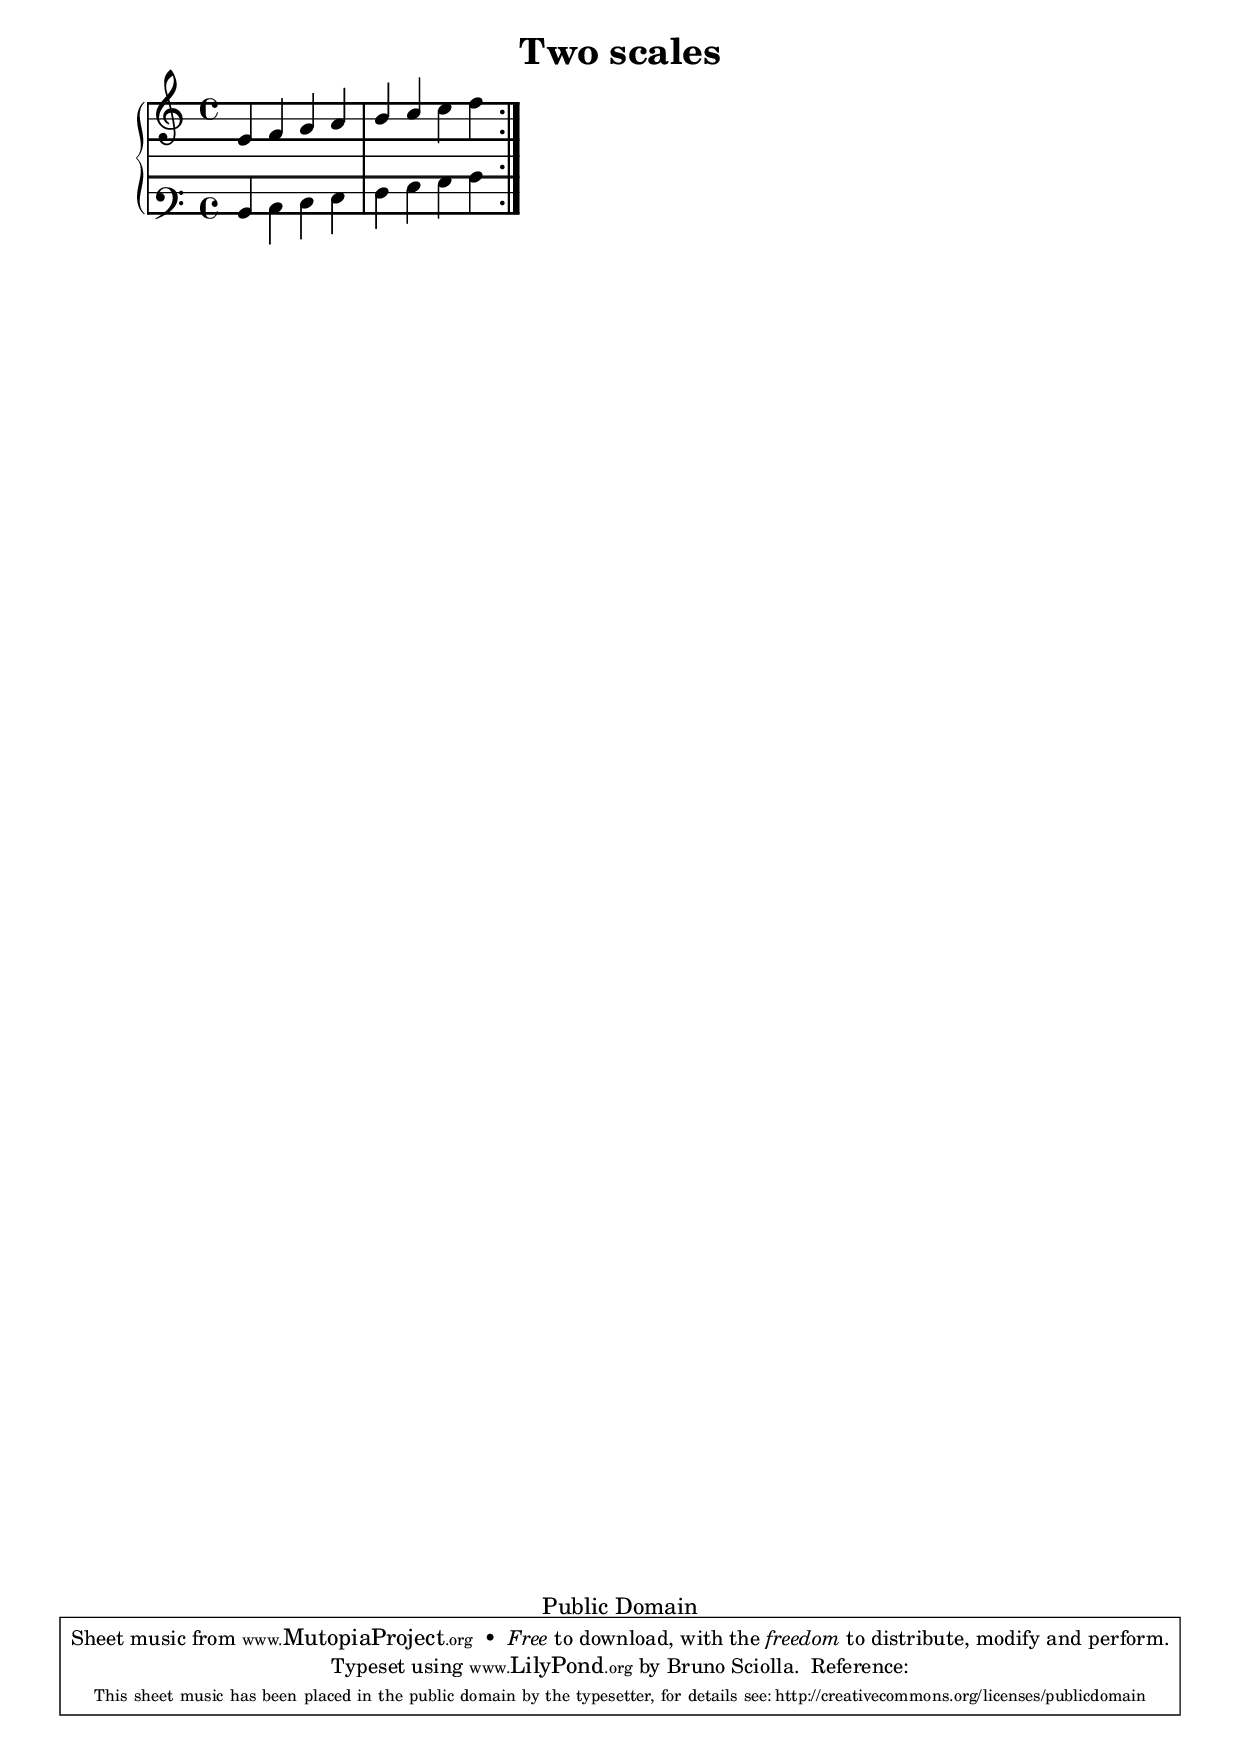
%/usr/bin/python

\header {
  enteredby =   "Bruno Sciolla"
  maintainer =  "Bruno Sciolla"
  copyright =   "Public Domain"
  filename =  ""
  title =   "Two scales"
  opus =  ""
  composer =  ""
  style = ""
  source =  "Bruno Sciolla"

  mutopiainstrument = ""
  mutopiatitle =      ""
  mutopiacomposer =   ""
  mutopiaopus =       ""
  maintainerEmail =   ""

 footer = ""
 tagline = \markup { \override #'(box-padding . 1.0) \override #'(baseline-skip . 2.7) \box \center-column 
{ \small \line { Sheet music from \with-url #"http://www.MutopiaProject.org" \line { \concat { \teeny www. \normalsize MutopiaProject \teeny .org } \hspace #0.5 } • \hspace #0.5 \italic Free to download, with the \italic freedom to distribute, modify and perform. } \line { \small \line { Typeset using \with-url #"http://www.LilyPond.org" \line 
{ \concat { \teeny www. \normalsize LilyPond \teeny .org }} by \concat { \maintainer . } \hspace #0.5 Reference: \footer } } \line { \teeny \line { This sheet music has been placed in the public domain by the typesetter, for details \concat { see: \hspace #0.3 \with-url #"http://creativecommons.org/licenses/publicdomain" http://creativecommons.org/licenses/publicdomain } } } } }
}

\version "2.18.2"

voiceone =   {
  
  \time 4/4
  \clef "treble"
 
  \repeat "volta" 2 {
c'4 d'4 e'4 f'4 | g'4 a'4 b'4 c''4 |
  }
}

voicetwo =  {

  \time 4/4
  \clef "bass"
  \repeat "volta" 2 {
c d4 e4 f4 | g4 a4 b4 c'4 |
  }
}


\score {

  \context PianoStaff << 
    \context Staff = "one" <<
       \override Staff.StaffSymbol.line-positions = #'(-5.85 -6 -6.15 -2  0.85 1 1.15)
       \voiceone
    >>
    \context Staff = "two" <<
      \override Staff.StaffSymbol.line-positions = #'(-0.85 -1 -1.15  3 5.85 6 6.15 10)
      \voicetwo
    >>
  >>

  \layout{}
  \midi {}
}
